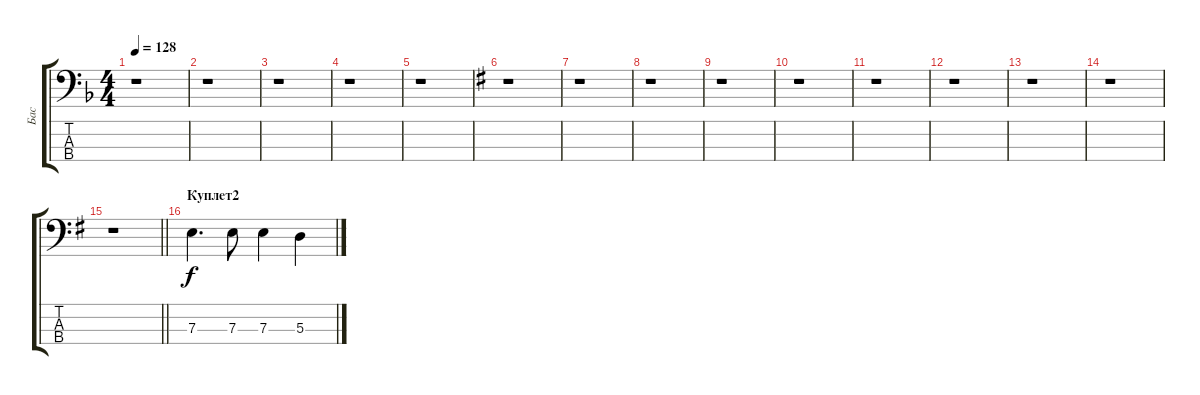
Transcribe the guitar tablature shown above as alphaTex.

\track ("Бас" "Бас") {instrument electricbassfinger}
\staff {score tabs}
\tuning (G2 D2 A1 E1) {hide}
\ts (4 4)
\tempo 128
\clef f4
\ks dminor
r.1{dy f} |
r.1 |
r.1 |
r.1 |
r.1 |
\ks eminor
r.1 |
r.1 |
r.1 |
r.1 |
r.1 |
r.1 |
r.1 |
r.1 |
r.1 |
\barLineRight lightlight
r.1 |
\section ("" "Куплет2")
7.3.4{d} 7.3.8 7.3.4 5.3.4
